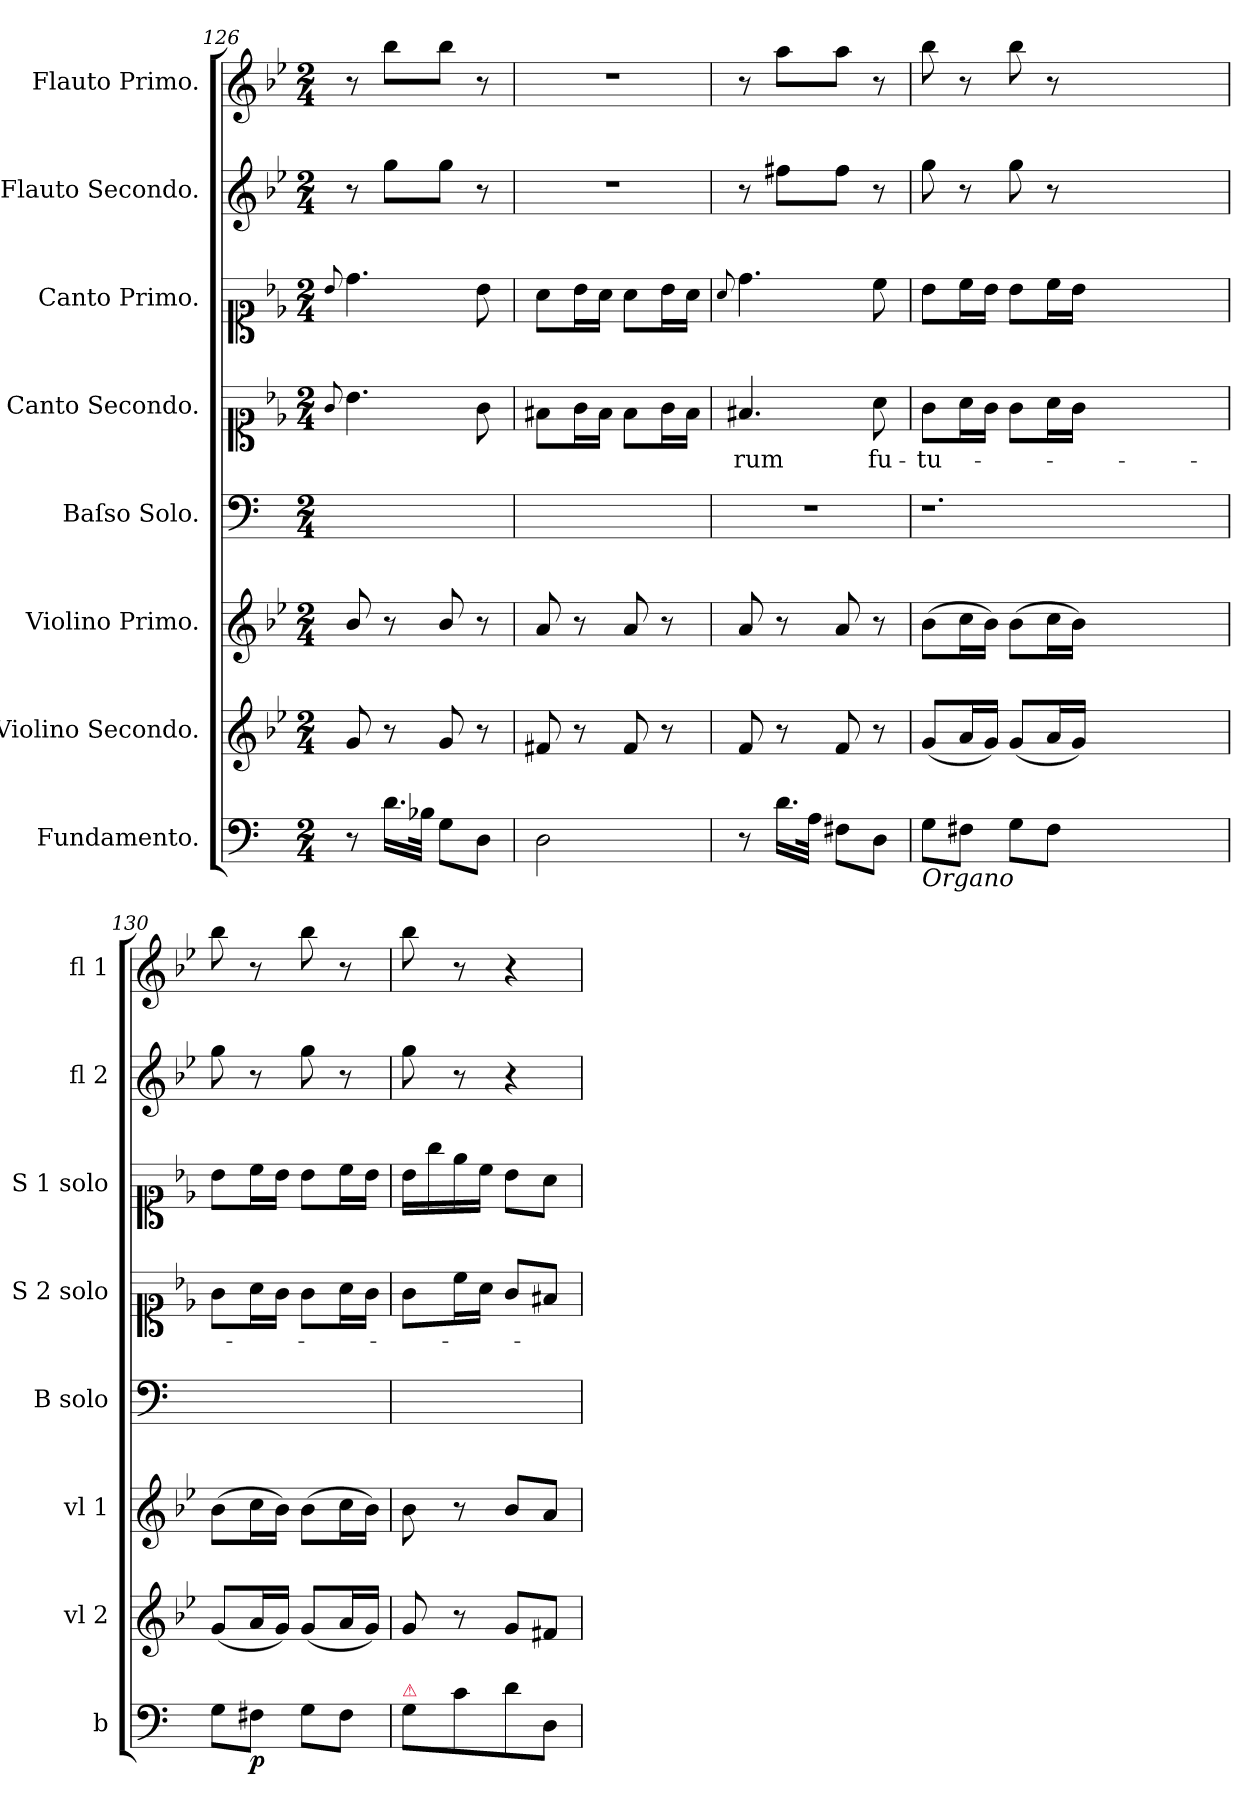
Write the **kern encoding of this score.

**kern	**dynam	**kern	**kern	**kern	**kern	**text	**kern	**kern	**kern
*part8	*part8	*part7	*part6	*part5	*part4	*part4	*part3	*part2	*part1
*staff8	*staff8	*staff7	*staff6	*staff5	*staff4	*staff4	*staff3	*staff2	*staff1
*I"Fundamento.	*	*I"Violino Secondo.	*I"Violino Primo.	*I"Baſso Solo.	*I"Canto Secondo.	*	*I"Canto Primo.	*I"Flauto Secondo.	*I"Flauto Primo.
*I'b	*	*I'vl 2	*I'vl 1	*I'B solo	*I'S 2 solo	*	*I'S 1 solo	*I'fl 2	*I'fl 1
*clefF4	*	*clefG2	*clefG2	*clefF4	*clefC1	*	*clefC1	*clefG2	*clefG2
*	*	*k[b-e-]	*k[b-e-]	*	*k[b-e-]	*	*k[b-e-]	*k[b-e-]	*k[b-e-]
*M2/4	*	*M2/4	*M2/4	*M2/4	*M2/4	*	*M2/4	*M2/4	*M2/4
=126	=126	=126	=126	=126	=126	=126	=126	=126	=126
.	.	.	.	.	8qqg/	.	8qqb-/	.	.
8r	.	8g/	8b-/	2ryy	4.b-\	.	4.dd\	8r	8r
16.d\LL	.	8r	8r	.	.	.	.	8gg\L	8bb-\L
32B-\JJk	.	.	.	.	.	.	.	.	.
8G\L	.	8g/	8b-/	.	.	.	.	8gg\J	8bb-\J
8D\J	.	8r	8r	.	8g\	.	8b-\	8r	8r
=127	=127	=127	=127	=127	=127	=127	=127	=127	=127
2D\	.	8f#X/	8a/	2ryy	8f#X\L	.	8a\L	2r	2r
.	.	8r	8r	.	16g\L	.	16b-\L	.	.
.	.	.	.	.	16f#\JJ	.	16a\JJ	.	.
.	.	8f#/	8a/	.	8f#\L	.	8a\L	.	.
.	.	8r	8r	.	16g\L	.	16b-\L	.	.
.	.	.	.	.	16f#\JJ	.	16a\JJ	.	.
=128	=128	=128	=128	=128	=128	=128	=128	=128	=128
.	.	.	.	.	.	.	8qqa/	.	.
8r	.	8f/	8a/	2r	4.f#X/	-rum	4.dd\	8r	8r
16.d\LL	.	8r	8r	.	.	.	.	8ff#X\L	8aa\L
32A\JJk	.	.	.	.	.	.	.	.	.
8F#X\L	.	8f/	8a/	.	.	.	.	8ff#\J	8aa\J
8D\J	.	8r	8r	.	8a\	fu-	8cc\	8r	8r
=129	=129	=129	=129	=129	=129	=129	=129	=129	=129
!LO:TX:b:i:t=Organo	!	!	!	!	!	!	!	!	!
8G\L	.	(8g/L	(8b-\L	1.r	8g\L	-tu-	8b-\L	8gg\	8bb-\
8F#X\J	.	16a/L	16cc\L	.	16a\L	.	16cc\L	8r	8r
.	.	16g/JJ)	16b-\JJ)	.	16g\JJ	.	16b-\JJ	.	.
8G\L	.	(8g/L	(8b-\L	.	8g\L	.	8b-\L	8gg\	8bb-\
8F#\J	.	16a/L	16cc\L	.	16a\L	.	16cc\L	8r	8r
.	.	16g/JJ)	16b-\JJ)	.	16g\JJ	.	16b-\JJ	.	.
1ryy	.	1ryy	1ryy	.	1ryy	.	1ryy	1ryy	1ryy
=130	=130	=130	=130	=130	=130	=130	=130	=130	=130
8G\L	.	(8g/L	(8b-\L	2ryy	8g\L	.	8b-\L	8gg\	8bb-\
8F#X\J	p	16a/L	16cc\L	.	16a\L	.	16cc\L	8r	8r
.	.	16g/JJ)	16b-\JJ)	.	16g\JJ	.	16b-\JJ	.	.
8G\L	.	(8g/L	(8b-\L	.	8g\L	.	8b-\L	8gg\	8bb-\
8F#\J	.	16a/L	16cc\L	.	16a\L	.	16cc\L	8r	8r
.	.	16g/JJ)	16b-\JJ)	.	16g\JJ	.	16b-\JJ	.	.
=131	=131	=131	=131	=131	=131	=131	=131	=131	=131
!LO:TX:a:color=crimson:t=⚠	!	!	!	!	!	!	!	!	!
8G\L	.	8g/	8b-\	2ryy	8g\L	.	16b-\LL	8gg\	8bb-\
.	.	.	.	.	.	.	16gg\	.	.
8c\	.	8r	8r	.	16cc\L	.	16ee-\	8r	8r
.	.	.	.	.	16a\JJ	.	16cc\JJ	.	.
8d\	.	8g/L	8b-/L	.	8g/L	.	8b-\L	4r	4r
8D\J	.	8f#X/J	8a/J	.	8f#X/J	.	8a\J	.	.
=	=	=	=	=	=	=	=	=	=
*-	*-	*-	*-	*-	*-	*-	*-	*-	*-
